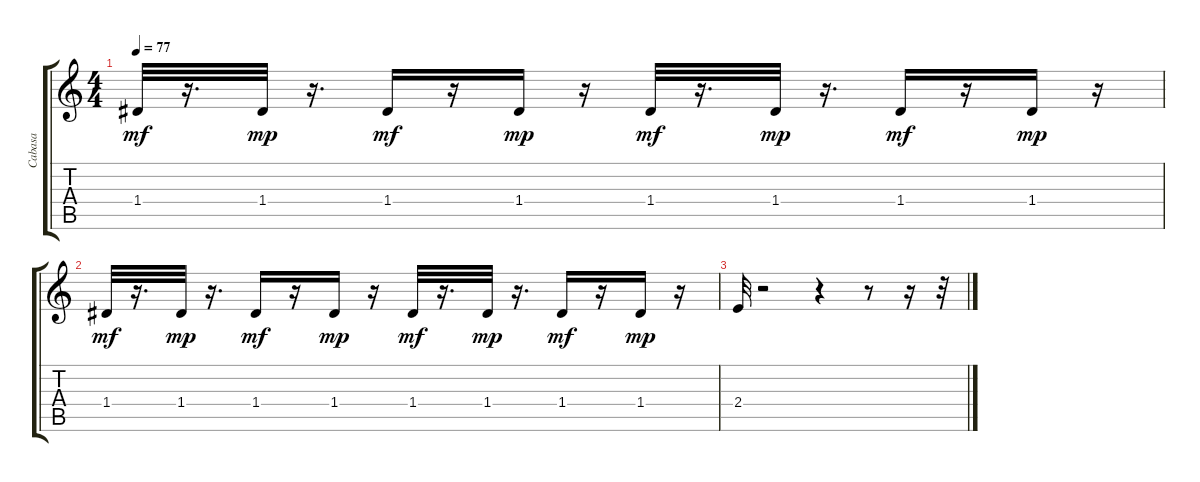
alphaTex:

\track ("Cabasa" "Cabasa") {instrument acousticguitarsteel}
\staff {score tabs}
\tuning (E4 B3 G3 D3 A2 E2) {hide}
\ts (4 4)
\tempo 77
\clef g2
\ks c
1.4.32{dy mf} r.16{d} 1.4.32{dy mp} r.16{d} 1.4.16{dy mf} r.16 1.4.16{dy mp} r.16 1.4.32{dy mf} r.16{d} 1.4.32{dy mp} r.16{d} 1.4.16{dy mf} r.16 1.4.16{dy mp} r.16 |
1.4.32{dy mf} r.16{d} 1.4.32{dy mp} r.16{d} 1.4.16{dy mf} r.16 1.4.16{dy mp} r.16 1.4.32{dy mf} r.16{d} 1.4.32{dy mp} r.16{d} 1.4.16{dy mf} r.16 1.4.16{dy mp} r.16 |
2.4.32 r.2 r.4 r.8 r.16 r.32
